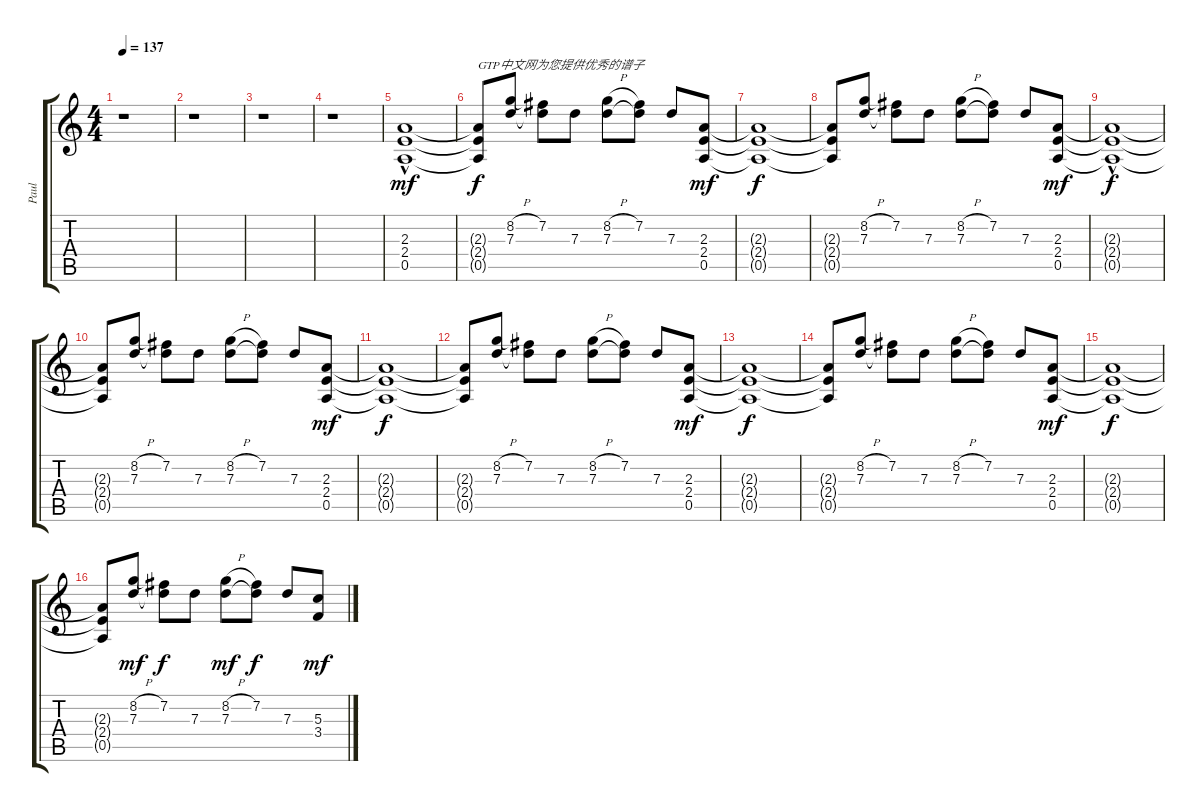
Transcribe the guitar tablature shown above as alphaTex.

\track ("Paul" "Paul") {instrument distortionguitar}
\staff {score tabs}
\tuning (E4 B3 G3 D3 A2 E2) {hide}
\ts (4 4)
\tempo 137
\clef g2
\ks c
r.1{dy mf instrument distortionguitar} |
r.1 |
r.1 |
r.1 |
(2.3{hac} 2.4 0.5).1 |
(2.3{t} 2.4{t} 0.5{t}).8{txt "GTP中文网为您提供优秀的谱子" dy f} (8.2{h} 7.3).8 (7.2 7.3{t}).8 7.3.8 (8.2{h} 7.3).8 (7.2 7.3{t}).8 7.3.8 (2.3 2.4 0.5).8{dy mf} |
(2.3{t} 2.4{t} 0.5{t}).1{dy f} |
(2.3{t} 2.4{t} 0.5{t}).8 (8.2{h} 7.3).8 (7.2 7.3{t}).8 7.3.8 (8.2{h} 7.3).8 (7.2 7.3{t}).8 7.3.8 (2.3 2.4 0.5).8{dy mf} |
(2.3{t} 2.4{hac t} 0.5{t}).1{dy f} |
(2.3{t} 2.4{t} 0.5{t}).8 (8.2{h} 7.3).8 (7.2 7.3{t}).8 7.3.8 (8.2{h} 7.3).8 (7.2 7.3{t}).8 7.3.8 (2.3 2.4 0.5).8{dy mf} |
(2.3{t} 2.4{t} 0.5{t}).1{dy f} |
(2.3{t} 2.4{t} 0.5{t}).8 (8.2{h} 7.3).8 (7.2 7.3{t}).8 7.3.8 (8.2{h} 7.3).8 (7.2 7.3{t}).8 7.3.8 (2.3 2.4 0.5).8{dy mf} |
(2.3{t} 2.4{t} 0.5{t}).1{dy f} |
(2.3{t} 2.4{t} 0.5{t}).8 (8.2{h} 7.3).8 (7.2 7.3{t}).8 7.3.8 (8.2{h} 7.3).8 (7.2 7.3{t}).8 7.3.8 (2.3 2.4 0.5).8{dy mf} |
(2.3{t} 2.4{t} 0.5{t}).1{dy f} |
(2.3{t} 2.4{t} 0.5{t}).8 (8.2{h} 7.3).8{dy mf} (7.2 7.3{t}).8{dy f} 7.3.8 (8.2{h} 7.3).8{dy mf} (7.2 7.3{t}).8{dy f} 7.3.8 (5.3 3.4).8{dy mf}
